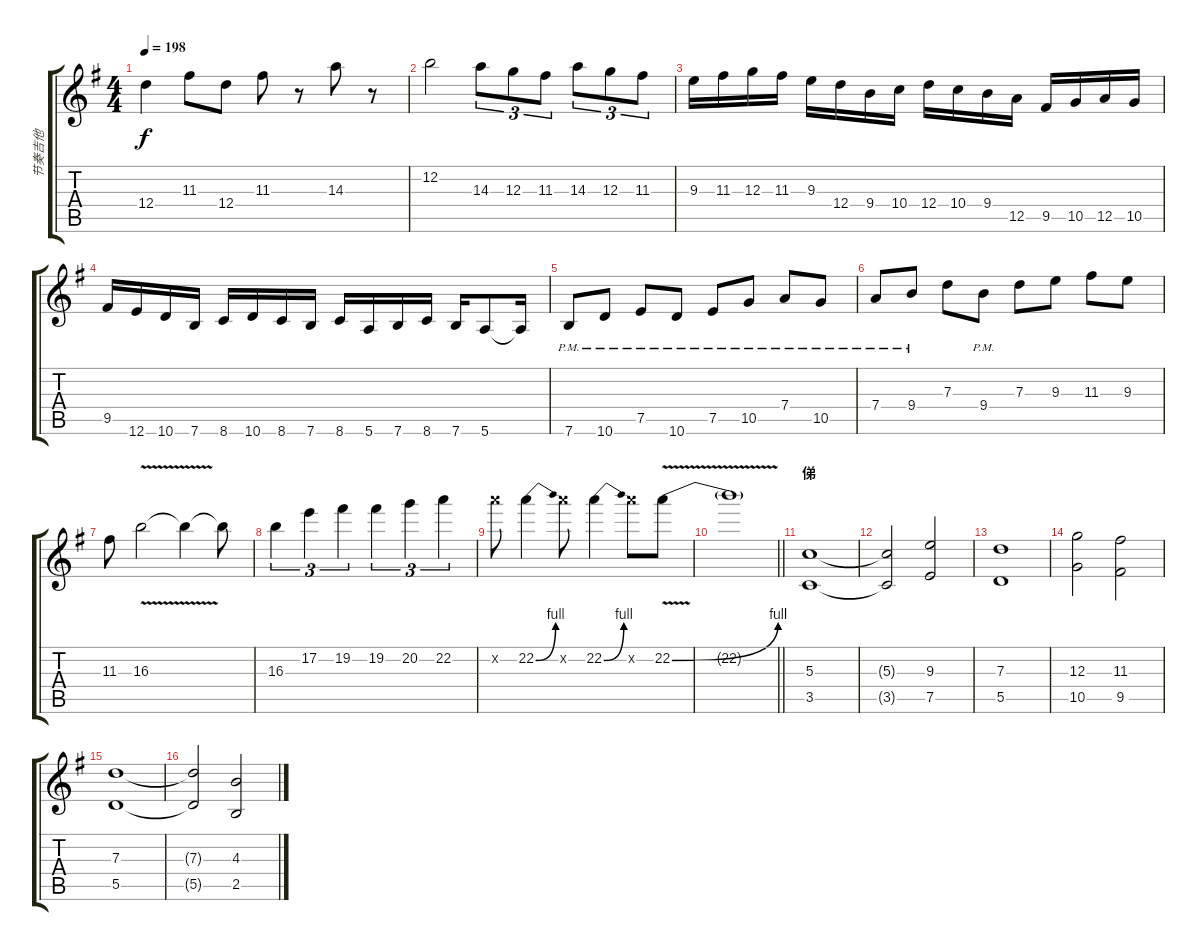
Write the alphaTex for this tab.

\track ("节奏吉他" "节奏吉他") {instrument overdrivenguitar}
\staff {score tabs}
\tuning (E4 B3 G3 D3 A2 E2) {hide}
\ts (4 4)
\tempo 198
\clef g2
\ks g
12.4.4{dy f} 11.3.8 12.4.8 11.3.8 r.8 14.3.8 r.8 |
12.2.2 14.3.8{tu (3 2)} 12.3.8{tu (3 2)} 11.3.8{tu (3 2)} 14.3.8{tu (3 2)} 12.3.8{tu (3 2)} 11.3.8{tu (3 2)} |
9.3.16 11.3.16 12.3.16 11.3.16 9.3.16 12.4.16 9.4.16 10.4.16 12.4.16 10.4.16 9.4.16 12.5.16 9.5.16 10.5.16 12.5.16 10.5.16 |
9.5.16 12.6.16 10.6.16 7.6.16 8.6.16 10.6.16 8.6.16 7.6.16 8.6.16 5.6.16 7.6.16 8.6.16 7.6.16 5.6.8 5.6{t}.16 |
7.6{pm}.8 10.6{pm}.8 7.5{pm}.8 10.6{pm}.8 7.5{pm}.8 10.5{pm}.8 7.4{pm}.8 10.5{pm}.8 |
7.4{pm}.8 9.4{pm}.8 7.3.8 9.4{pm}.8 7.3.8 9.3.8 11.3.8 9.3.8 |
11.3.8 16.3{v}.2 16.3{t}.4 16.3{t}.8 |
16.3.4{tu (3 2)} 17.2.4{tu (3 2)} 19.2.4{tu (3 2)} 19.2.4{tu (3 2)} 20.2.4{tu (3 2)} 22.2.4{tu (3 2)} |
22.2{x}.8 22.2{be (bend 0 0 60 4)}.4 22.2{x}.8 22.2{be (bend 0 0 60 4)}.4 22.2{x}.8 22.2{be (bend 0 0 60 4) v}.8 |
\barLineRight lightlight
22.2{t}.1 |
\section ("" "俤")
(5.3 3.5).1 |
(5.3{t} 3.5{t}).2 (9.3 7.5).2 |
(7.3 5.5).1 |
(12.3 10.5).2 (11.3 9.5).2 |
(7.3 5.5).1 |
(7.3{t} 5.5{t}).2 (4.3 2.5).2
